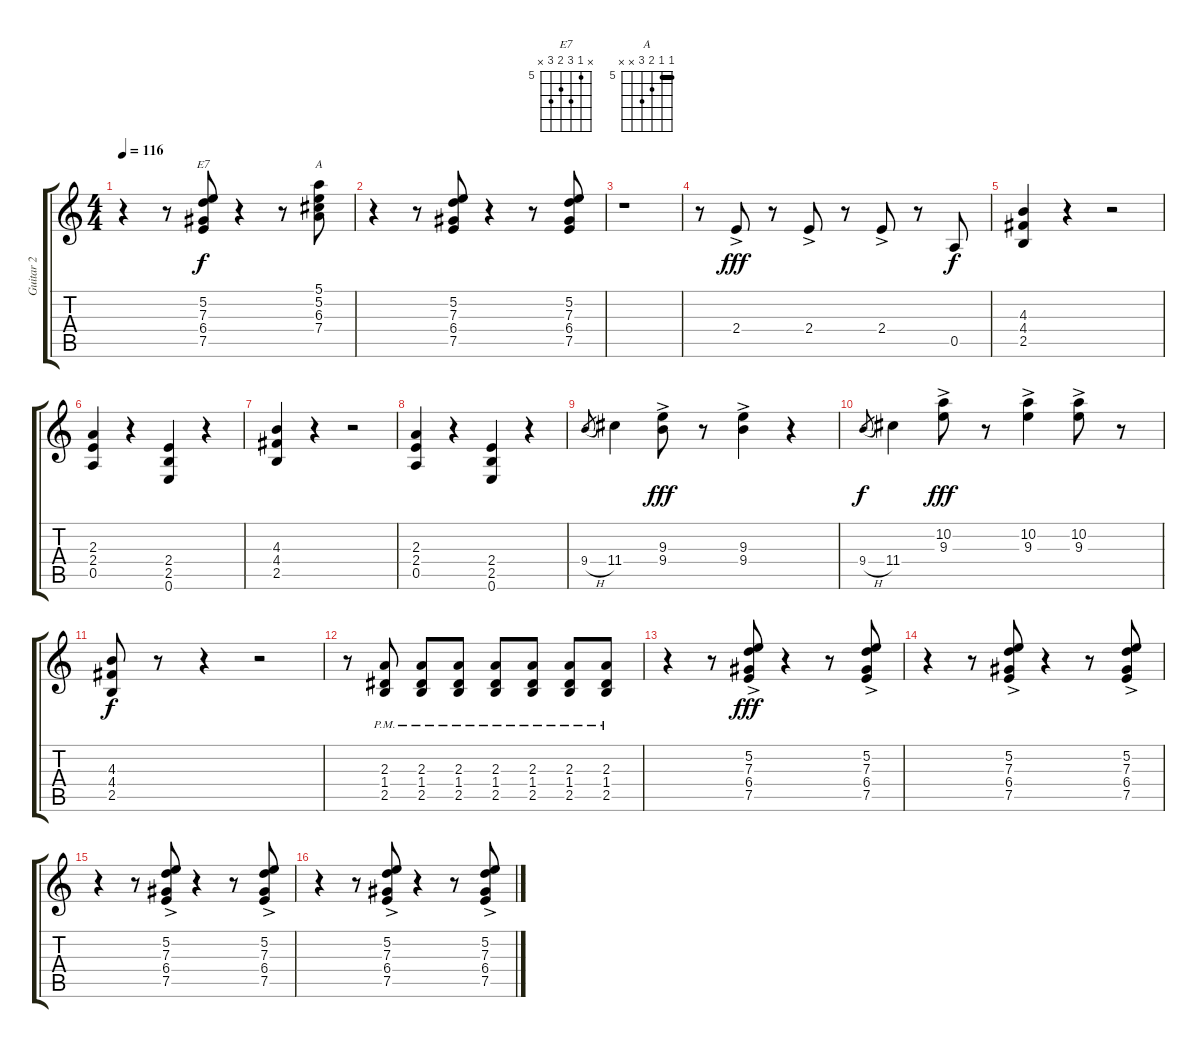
\track ("Guitar 2" "Guitar 2") {instrument electricguitarjazz}
\staff {score tabs}
\tuning (E4 B3 G3 D3 A2 E2) {hide}
\chord ("E7" x 5 7 6 7 x) {firstfret 5}
\chord ("A" 5 5 6 7 x x) {firstfret 5 barre 5}
\ts (4 4)
\tempo 116
\clef g2
\ks c
r.4{dy f} r.8 (5.2 7.3 6.4 7.5).8{ch "E7"} r.4 r.8 (5.1 5.2 6.3 7.4).8{ch "A"} |
r.4 r.8 (5.2 7.3 6.4 7.5).8 r.4 r.8 (5.2 7.3 6.4 7.5).8 |
r.1 |
r.8 2.4{ac}.8{dy fff} r.8 2.4{ac}.8 r.8 2.4{ac}.8 r.8 0.5.8{dy f} |
(4.3 4.4 2.5).4 r.4 r.2 |
(2.3 2.4 0.5).4 r.4 (2.4 2.5 0.6).4 r.4 |
(4.3 4.4 2.5).4 r.4 r.2 |
(2.3 2.4 0.5).4 r.4 (2.4 2.5 0.6).4 r.4 |
9.4{h}.8{gr} 11.4.4 (9.3{ac} 9.4{ac}).8{dy fff} r.8 (9.3{ac} 9.4{ac}).4 r.4 |
9.4{h}.8{gr dy f} 11.4.4 (10.2{ac} 9.3{ac}).8{dy fff} r.8 (10.2{ac} 9.3{ac}).4 (10.2{ac} 9.3{ac}).8 r.8 |
(4.3 4.4 2.5).8{dy f} r.8 r.4 r.2 |
r.8 (2.3{pm} 1.4{pm} 2.5{pm}).8 (2.3{pm} 1.4{pm} 2.5{pm}).8 (2.3{pm} 1.4{pm} 2.5{pm}).8 (2.3{pm} 1.4{pm} 2.5{pm}).8 (2.3{pm} 1.4{pm} 2.5{pm}).8 (2.3{pm} 1.4{pm} 2.5{pm}).8 (2.3{pm} 1.4{pm} 2.5{pm}).8 |
r.4 r.8 (5.2{ac} 7.3{ac} 6.4{ac} 7.5{ac}).8{dy fff} r.4 r.8 (5.2{ac} 7.3{ac} 6.4{ac} 7.5{ac}).8 |
r.4 r.8 (5.2{ac} 7.3{ac} 6.4{ac} 7.5{ac}).8 r.4 r.8 (5.2{ac} 7.3{ac} 6.4{ac} 7.5{ac}).8 |
r.4 r.8 (5.2{ac} 7.3{ac} 6.4{ac} 7.5{ac}).8 r.4 r.8 (5.2{ac} 7.3{ac} 6.4{ac} 7.5{ac}).8 |
r.4 r.8 (5.2{ac} 7.3{ac} 6.4{ac} 7.5{ac}).8 r.4 r.8 (5.2{ac} 7.3{ac} 6.4{ac} 7.5{ac}).8
